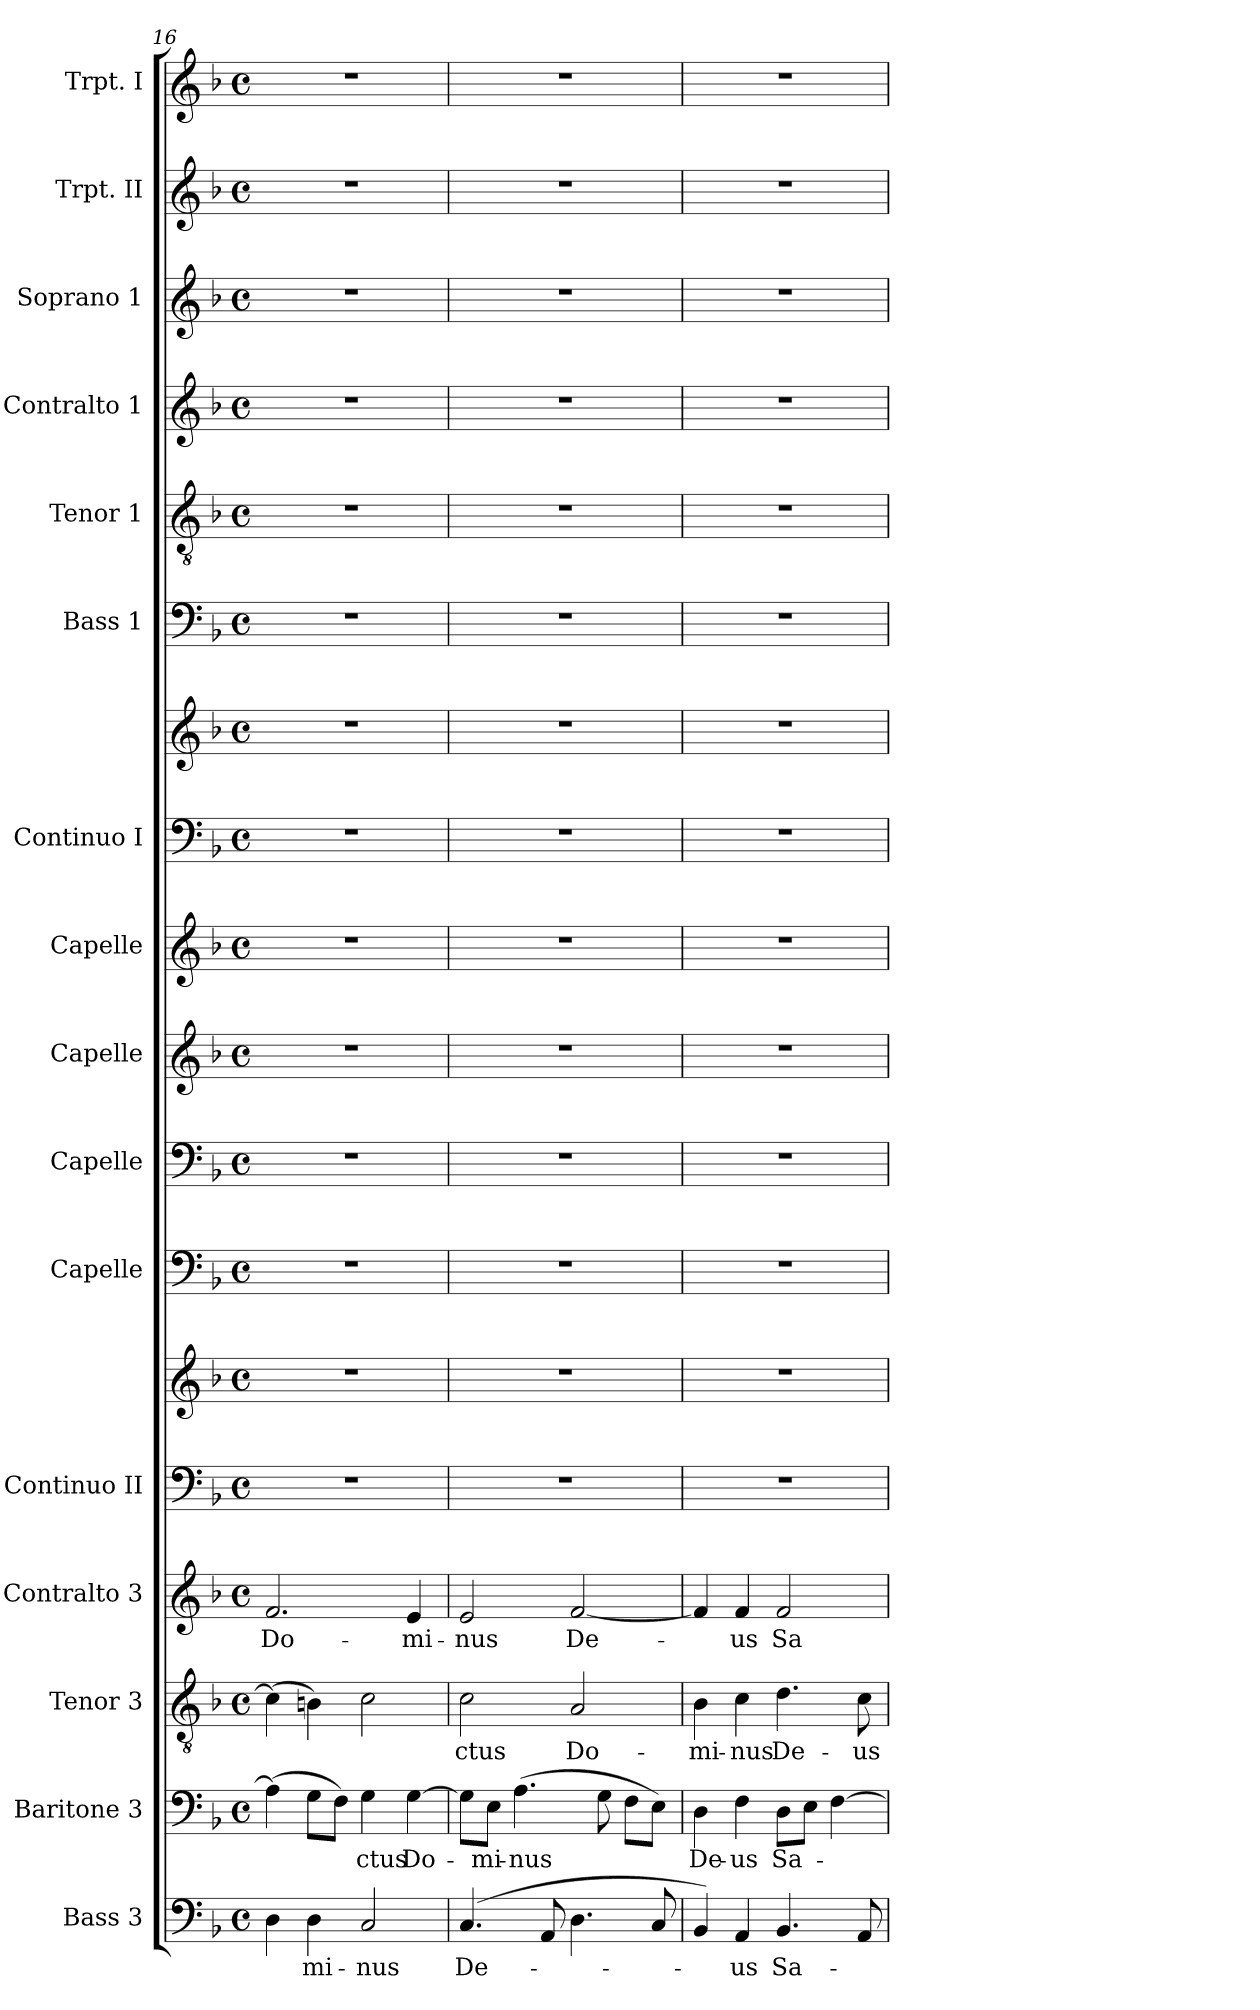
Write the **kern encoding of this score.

**kern	**text	**kern	**text	**kern	**text	**kern	**text	**kern	**kern	**kern	**kern	**kern	**kern	**kern	**kern	**kern	**kern	**kern	**kern	**kern	**kern
*part16	*part16	*part15	*part15	*part14	*part14	*part13	*part13	*part12	*part12	*part11	*part10	*part9	*part8	*part7	*part7	*part6	*part5	*part4	*part3	*part2	*part1
*staff18	*staff18	*staff17	*staff17	*staff16	*staff16	*staff15	*staff15	*staff14	*staff13	*staff12	*staff11	*staff10	*staff9	*staff8	*staff7	*staff6	*staff5	*staff4	*staff3	*staff2	*staff1
*I"Bass 3	*	*I"Baritone 3	*	*I"Tenor 3	*	*I"Contralto 3	*	*I"Continuo II	*	*I"Capelle	*I"Capelle	*I"Capelle	*I"Capelle	*I"Continuo I	*	*I"Bass 1	*I"Tenor 1	*I"Contralto 1	*I"Soprano 1	*I"Trpt. II	*I"Trpt. I
*I'Bass 3	*	*I'Bar. 3	*	*I'T. 3	*	*I'Calt.3	*	*I'Cont. II	*	*I'Capelle	*I'Capelle	*I'Capelle	*I'Capelle	*I'Cont. I	*	*I'B 1	*I'T 1	*I'CA. 1	*I'Sop. 1	*I'Trpt. II	*I'Trpt. I
!!LO:PB:g=z
*clefF4	*	*clefF4	*	*clefGv2	*	*clefG2	*	*clefF4	*clefG2	*clefF4	*clefF4	*clefG2	*clefG2	*clefF4	*clefG2	*clefF4	*clefGv2	*clefG2	*clefG2	*clefG2	*clefG2
*k[b-]	*	*k[b-]	*	*k[b-]	*	*k[b-]	*	*k[b-]	*k[b-]	*k[b-]	*k[b-]	*k[b-]	*k[b-]	*k[b-]	*k[b-]	*k[b-]	*k[b-]	*k[b-]	*k[b-]	*k[b-]	*k[b-]
*F:	*	*F:	*	*F:	*	*F:	*	*F:	*F:	*F:	*F:	*F:	*F:	*F:	*F:	*F:	*F:	*F:	*F:	*F:	*F:
*M4/4	*	*M4/4	*	*M4/4	*	*M4/4	*	*M4/4	*M4/4	*M4/4	*M4/4	*M4/4	*M4/4	*M4/4	*M4/4	*M4/4	*M4/4	*M4/4	*M4/4	*M4/4	*M4/4
*met(c)	*	*met(c)	*	*met(c)	*	*met(c)	*	*met(c)	*met(c)	*met(c)	*met(c)	*met(c)	*met(c)	*met(c)	*met(c)	*met(c)	*met(c)	*met(c)	*met(c)	*met(c)	*met(c)
=16	=16	=16	=16	=16	=16	=16	=16	=16	=16	=16	=16	=16	=16	=16	=16	=16	=16	=16	=16	=16	=16
(4D\	.	(4A\]	.	(4c\]	.	2.f/	Do-	1r	1r	1r	1r	1r	1r	1r	1r	1r	1r	1r	1r	1r	1r
4D\	-mi-	8G\L	.	4Bn\)	.	.	.	.	.	.	.	.	.	.	.	.	.	.	.	.	.
.	.	8F\J)	.	.	.	.	.	.	.	.	.	.	.	.	.	.	.	.	.	.	.
2C/	-nus	4G\	-ctus	2c\	.	.	.	.	.	.	.	.	.	.	.	.	.	.	.	.	.
.	.	[4G\	Do-	.	.	4e/	-mi-	.	.	.	.	.	.	.	.	.	.	.	.	.	.
=17	=17	=17	=17	=17	=17	=17	=17	=17	=17	=17	=17	=17	=17	=17	=17	=17	=17	=17	=17	=17	=17
(4.C/	De-	8G\L]	.	2c\	-ctus	2e/	-nus	1r	1r	1r	1r	1r	1r	1r	1r	1r	1r	1r	1r	1r	1r
.	.	8E\J	-mi-	.	.	.	.	.	.	.	.	.	.	.	.	.	.	.	.	.	.
.	.	(4.A\	-nus	.	.	.	.	.	.	.	.	.	.	.	.	.	.	.	.	.	.
8AA/	.	.	.	.	.	.	.	.	.	.	.	.	.	.	.	.	.	.	.	.	.
4.D\	.	.	.	2A/	Do-	[2f/	De-	.	.	.	.	.	.	.	.	.	.	.	.	.	.
.	.	8G\	.	.	.	.	.	.	.	.	.	.	.	.	.	.	.	.	.	.	.
.	.	8F\L	.	.	.	.	.	.	.	.	.	.	.	.	.	.	.	.	.	.	.
8C/	.	8E\J)	.	.	.	.	.	.	.	.	.	.	.	.	.	.	.	.	.	.	.
=18	=18	=18	=18	=18	=18	=18	=18	=18	=18	=18	=18	=18	=18	=18	=18	=18	=18	=18	=18	=18	=18
4BB-/)	.	4D\	De-	4B-\	-mi-	4f/]	.	1r	1r	1r	1r	1r	1r	1r	1r	1r	1r	1r	1r	1r	1r
4AA/	-us	4F\	-us	4c\	-nus	4f/	-us	.	.	.	.	.	.	.	.	.	.	.	.	.	.
4.BB-/	Sa-	8D\L	Sa-	4.d\	De-	2f/	Sa-	.	.	.	.	.	.	.	.	.	.	.	.	.	.
.	.	8E\J	.	.	.	.	.	.	.	.	.	.	.	.	.	.	.	.	.	.	.
.	.	[4F\	.	.	.	.	.	.	.	.	.	.	.	.	.	.	.	.	.	.	.
8AA/	.	.	.	8c\	-us	.	.	.	.	.	.	.	.	.	.	.	.	.	.	.	.
=	=	=	=	=	=	=	=	=	=	=	=	=	=	=	=	=	=	=	=	=	=
*-	*-	*-	*-	*-	*-	*-	*-	*-	*-	*-	*-	*-	*-	*-	*-	*-	*-	*-	*-	*-	*-
